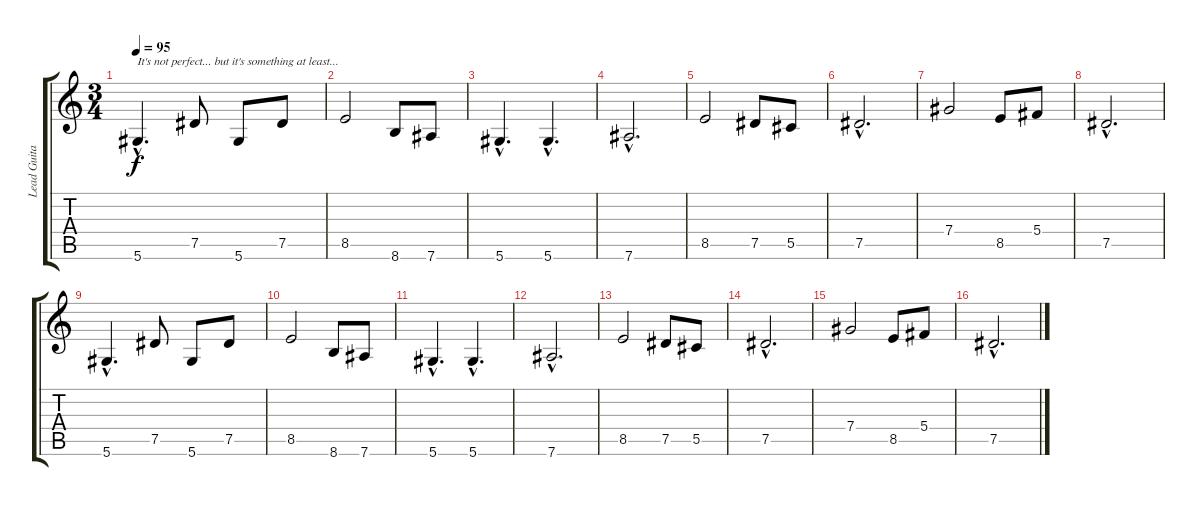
\track ("Lead Guitar" "Lead Guita") {instrument distortionguitar}
\staff {score tabs}
\tuning (Eb4 Bb3 Gb3 Db3 Ab2 Eb2) {hide}
\ts (3 4)
\tempo 95
\clef g2
\ks c
5.6{hac}.4{d txt "It's not perfect... but it's something at least..." dy f volume 10 instrument distortionguitar} 7.5.8 5.6.8 7.5.8 |
8.5.2 8.6.8 7.6.8 |
5.6{hac}.4{d} 5.6{hac}.4{d} |
7.6{hac}.2{d} |
8.5.2 7.5.8 5.5.8 |
7.5{hac}.2{d} |
7.4.2 8.5.8 5.4.8 |
7.5{hac}.2{d} |
5.6{hac}.4{d} 7.5.8 5.6.8 7.5.8 |
8.5.2 8.6.8 7.6.8 |
5.6{hac}.4{d} 5.6{hac}.4{d} |
7.6{hac}.2{d} |
8.5.2 7.5.8 5.5.8 |
7.5{hac}.2{d} |
7.4.2 8.5.8 5.4.8 |
7.5{hac}.2{d}
